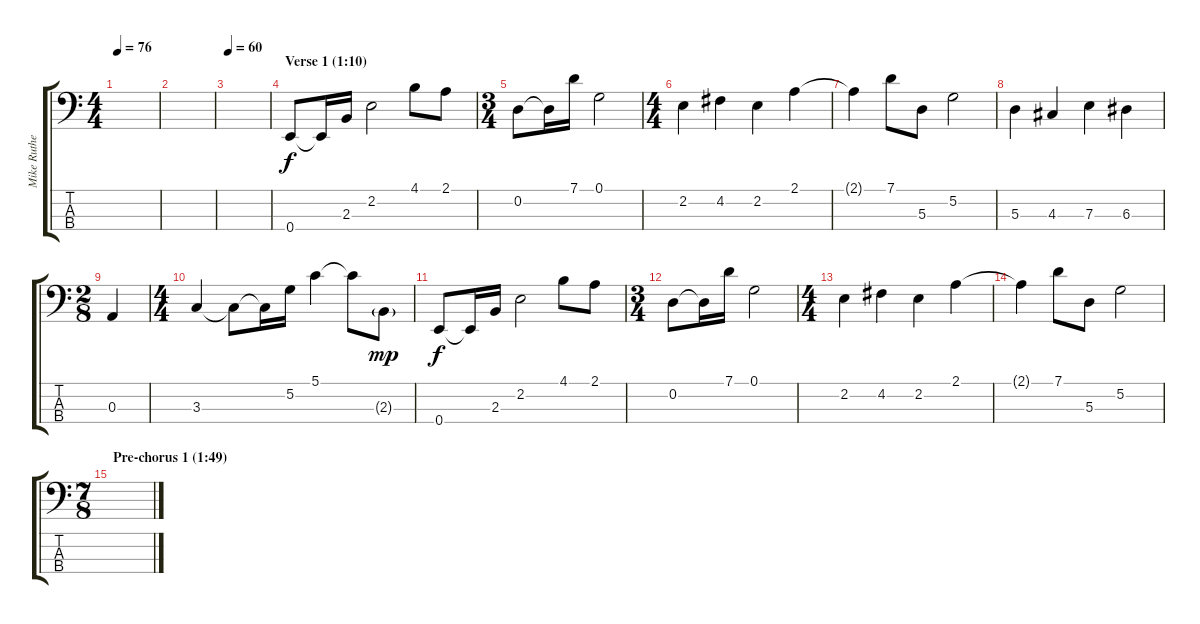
\track ("Mike Rutherford (bass)" "Mike Ruthe") {instrument fretlessbass}
\staff {score tabs}
\tuning (G2 D2 A1 E1) {hide}
\ts (4 4)
\tempo 76
\clef f4
\ks c
|
|
\tempo 60
|
\section ("" "Verse 1 (1:10)")
0.4.8 0.4{t}.16 2.3.16 2.2.2 4.1.8 2.1.8 |
\ts (3 4)
0.2.8 0.2{t}.16 7.1.16 0.1.2 |
\ts (4 4)
2.2.4 4.2.4 2.2.4 2.1.4 |
2.1{t}.4 7.1.8 5.3.8 5.2.2 |
5.3.4 4.3.4 7.3.4 6.3.4 |
\ts (2 8)
0.3.4 |
\ts (4 4)
3.3.4 3.3{t}.8 3.3{t}.16 5.2.16 5.1.4 5.1{t}.8 2.3{g}.8{dy mp} |
0.4.8{dy f} 0.4{t}.16 2.3.16 2.2.2 4.1.8 2.1.8 |
\ts (3 4)
0.2.8 0.2{t}.16 7.1.16 0.1.2 |
\ts (4 4)
2.2.4 4.2.4 2.2.4 2.1.4 |
2.1{t}.4 7.1.8 5.3.8 5.2.2 |
\ts (7 8)
\section ("" "Pre-chorus 1 (1:49)")
